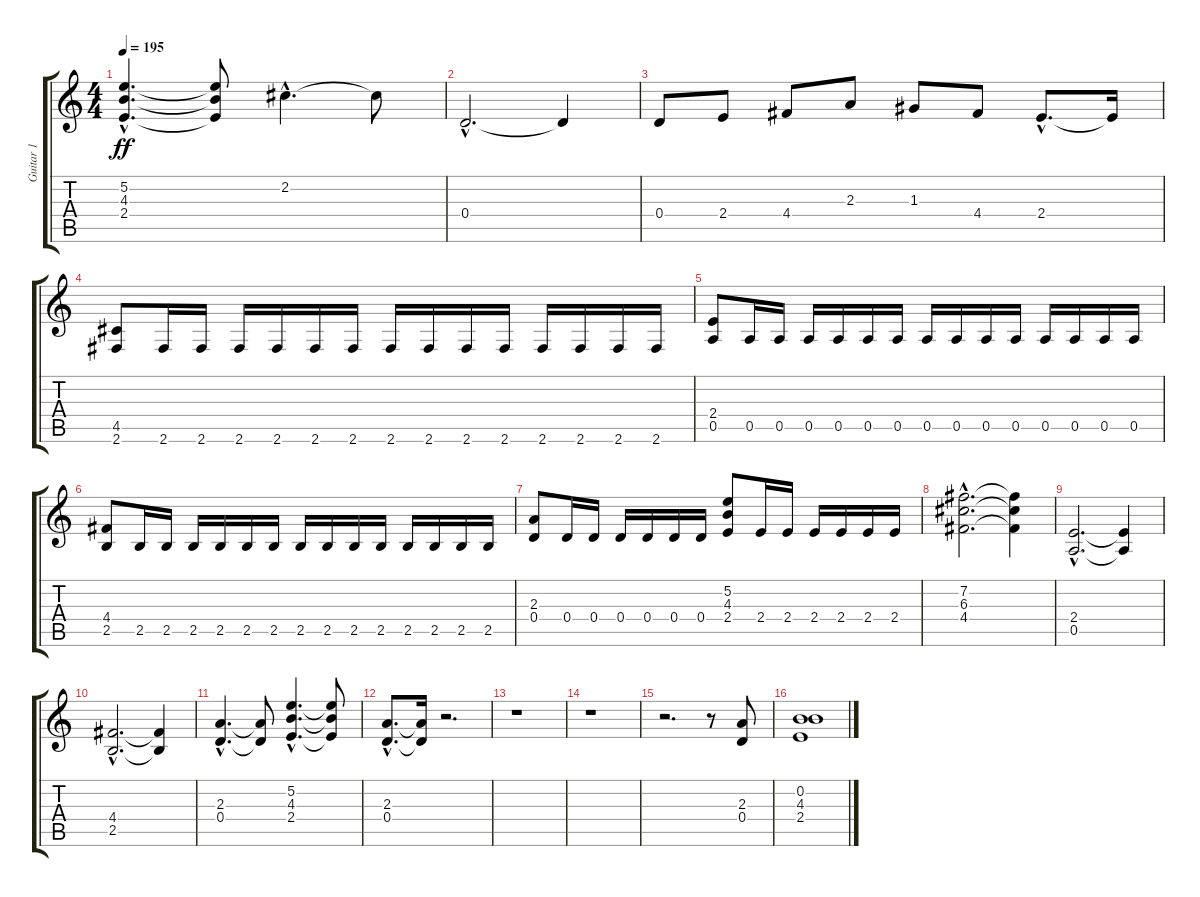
\track ("Guitar 1" "Guitar 1") {instrument distortionguitar}
\staff {score tabs}
\tuning (E4 B3 G3 D3 A2 E2) {hide}
\ts (4 4)
\tempo 195
\clef g2
\ks c
(5.2{hac} 4.3{hac} 2.4{hac}).4{d dy ff} (5.2{t} 4.3{t} 2.4{t}).8 2.2{hac}.4{d} 2.2{t}.8 |
0.4{hac}.2{d} 0.4{t}.4 |
0.4.8 2.4.8 4.4.8 2.3.8 1.3.8 4.4.8 2.4{hac}.8{d} 2.4{t}.16 |
(4.5 2.6).8 2.6.16 2.6.16 2.6.16 2.6.16 2.6.16 2.6.16 2.6.16 2.6.16 2.6.16 2.6.16 2.6.16 2.6.16 2.6.16 2.6.16 |
(2.4 0.5).8 0.5.16 0.5.16 0.5.16 0.5.16 0.5.16 0.5.16 0.5.16 0.5.16 0.5.16 0.5.16 0.5.16 0.5.16 0.5.16 0.5.16 |
(4.4 2.5).8 2.5.16 2.5.16 2.5.16 2.5.16 2.5.16 2.5.16 2.5.16 2.5.16 2.5.16 2.5.16 2.5.16 2.5.16 2.5.16 2.5.16 |
(2.3 0.4).8 0.4.16 0.4.16 0.4.16 0.4.16 0.4.16 0.4.16 (5.2 4.3 2.4).8 2.4.16 2.4.16 2.4.16 2.4.16 2.4.16 2.4.16 |
(7.2{hac} 6.3{hac} 4.4{hac}).2{d} (7.2{t} 6.3{t} 4.4{t}).4 |
(2.4{hac} 0.5{hac}).2{d} (2.4{t} 0.5{t}).4 |
(4.4{hac} 2.5{hac}).2{d} (4.4{t} 2.5{t}).4 |
(2.3{hac} 0.4{hac}).4{d} (2.3{t} 0.4{t}).8 (5.2{hac} 4.3{hac} 2.4{hac}).4{d} (5.2{t} 4.3{t} 2.4{t}).8 |
(2.3{hac} 0.4{hac}).8{d} (2.3{t} 0.4{t}).16 r.2{d} |
r.1 |
r.1 |
r.2{d} r.8 (2.3 0.4).8 |
(0.2 4.3 2.4).1
